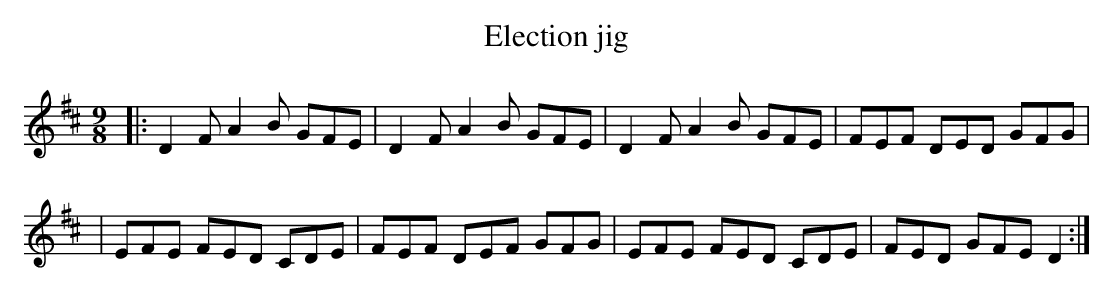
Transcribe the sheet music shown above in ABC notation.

X:1
T: Election jig
M: 9/8
L: 1/8
K: D
|: D2F A2B GFE | D2F A2B GFE | D2F A2B GFE | FEF DED GFG |
|  EFE FED CDE | FEF DEF GFG | EFE FED CDE | FED GFE D2 :|
